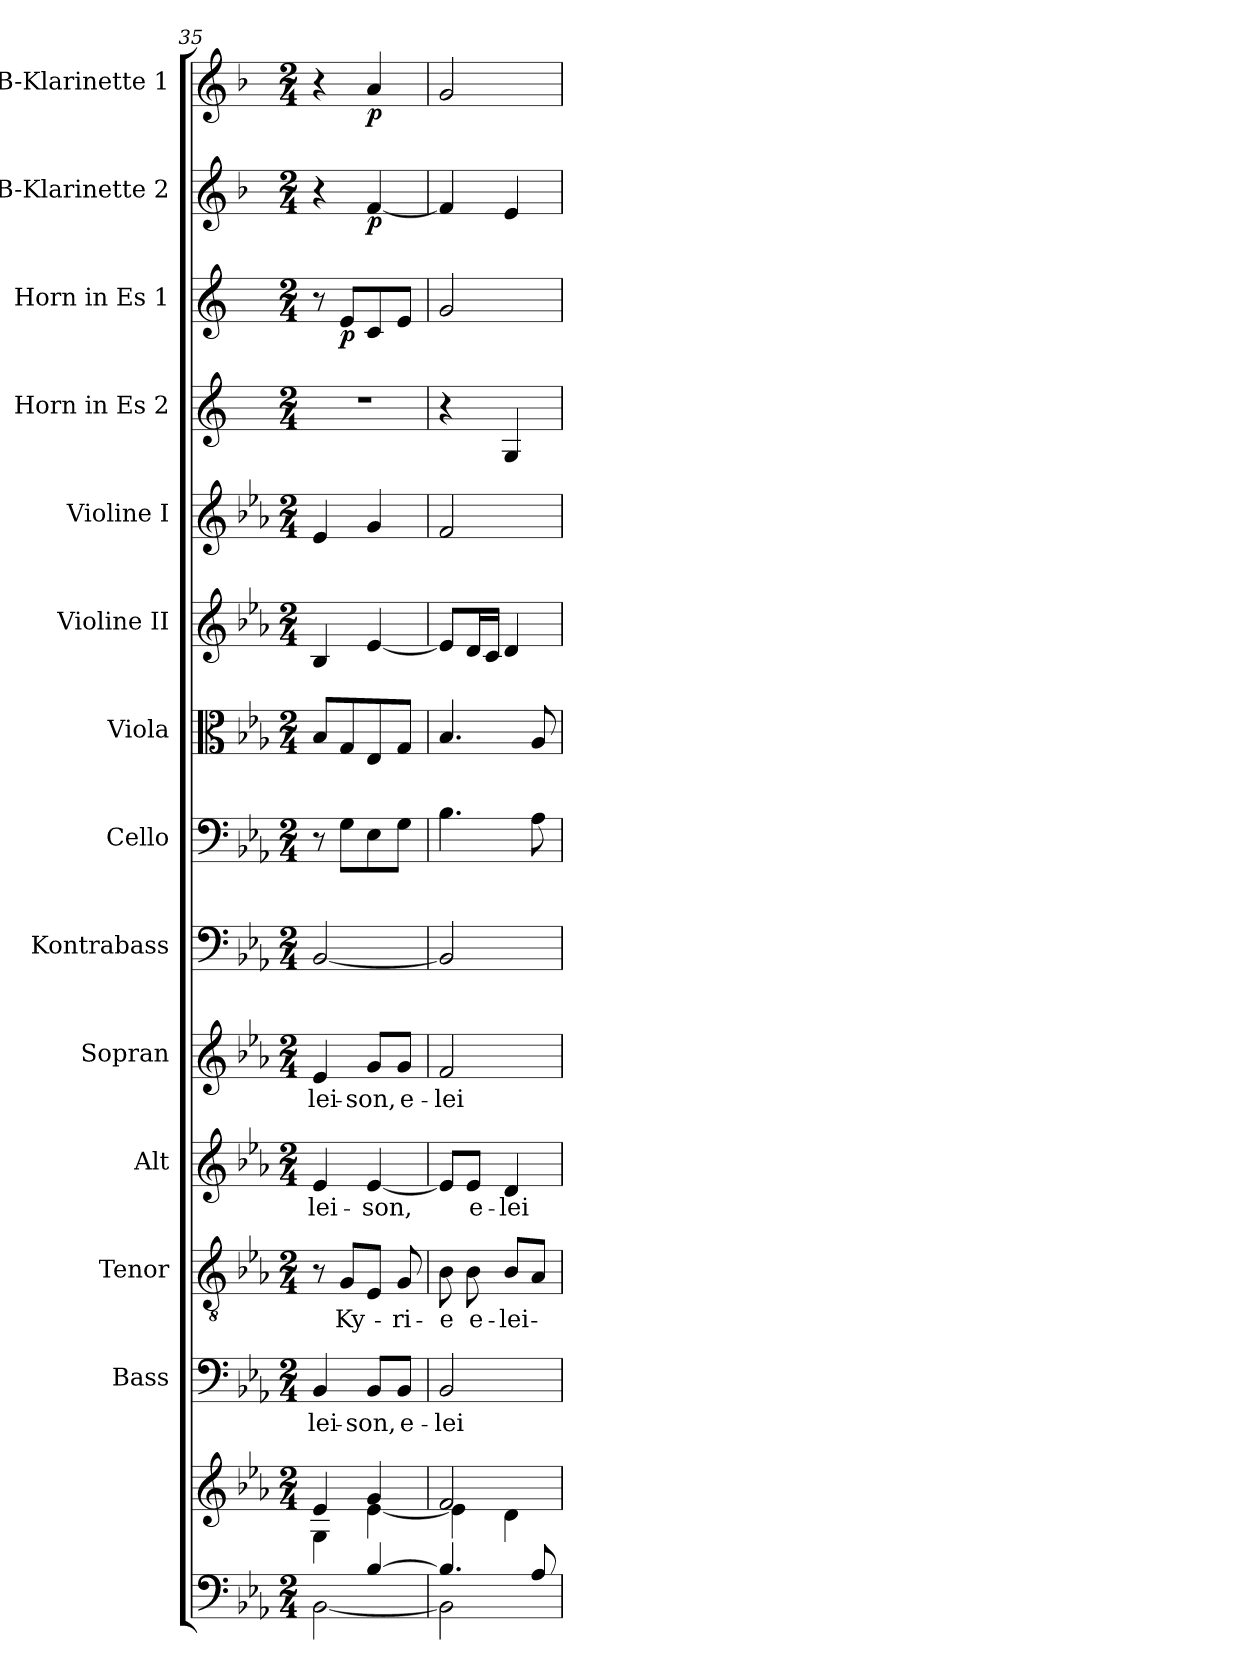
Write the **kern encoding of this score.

**kern	**kern	**kern	**text	**kern	**text	**kern	**text	**kern	**text	**kern	**kern	**kern	**kern	**kern	**kern	**kern	**dynam	**kern	**dynam	**kern	**dynam
*part14	*part14	*part13	*part13	*part12	*part12	*part11	*part11	*part10	*part10	*part9	*part8	*part7	*part6	*part5	*part4	*part3	*part3	*part2	*part2	*part1	*part1
*staff15	*staff14	*staff13	*staff13	*staff12	*staff12	*staff11	*staff11	*staff10	*staff10	*staff9	*staff8	*staff7	*staff6	*staff5	*staff4	*staff3	*staff3	*staff2	*staff2	*staff1	*staff1
*	*	*I"Bass	*	*I"Tenor	*	*I"Alt	*	*I"Sopran	*	*I"Kontrabass	*I"Cello	*I"Viola	*I"Violine II	*I"Violine I	*I"Horn in Es 2	*I"Horn in Es 1	*	*I"B-Klarinette 2	*	*I"B-Klarinette 1	*
*	*	*I'B.	*	*I'T.	*	*I'A.	*	*I'S.	*	*I'Kb.	*	*I'Vla.	*I'Vl. II	*I'Vl. I	*I'Hrn. 2	*I'Hrn. 1	*	*I'Kl. 2	*	*I'Kl. 1	*
*clefF4	*clefG2	*clefF4	*	*clefGv2	*	*clefG2	*	*clefG2	*	*clefF4	*clefF4	*clefC3	*clefG2	*clefG2	*clefG2	*clefG2	*	*clefG2	*	*clefG2	*
*	*	*	*	*	*	*	*	*	*	*ITrd7c12	*	*	*	*	*ITrd5c9	*ITrd5c9	*	*ITrd1c2	*	*ITrd1c2	*
*k[b-e-a-]	*k[b-e-a-]	*k[b-e-a-]	*	*k[b-e-a-]	*	*k[b-e-a-]	*	*k[b-e-a-]	*	*k[b-e-a-]	*k[b-e-a-]	*k[b-e-a-]	*k[b-e-a-]	*k[b-e-a-]	*k[b-e-a-]	*k[b-e-a-]	*	*k[b-e-a-]	*	*k[b-e-a-]	*
*E-:	*E-:	*E-:	*	*E-:	*	*E-:	*	*E-:	*	*E-:	*E-:	*E-:	*E-:	*E-:	*E-:	*E-:	*	*E-:	*	*E-:	*
*M2/4	*M2/4	*M2/4	*	*M2/4	*	*M2/4	*	*M2/4	*	*M2/4	*M2/4	*M2/4	*M2/4	*M2/4	*M2/4	*M2/4	*	*M2/4	*	*M2/4	*
=35	=35	=35	=35	=35	=35	=35	=35	=35	=35	=35	=35	=35	=35	=35	=35	=35	=35	=35	=35	=35	=35
*^	*^	*	*	*	*	*	*	*	*	*	*	*	*	*	*	*	*	*	*	*	*
!	!	!	!	!	!LO:LY:b	!	!	!	!LO:LY:b	!	!LO:LY:b	!	!	!	!	!	!	!	!	!	!	!	!
4ryy	[<2BB-\	4e-/	4G\	4BB-/	-lei-	8r	.	4e-/	-lei-	4e-/	-lei-	[2BBB-/	8r	8B-/L	4B-/	4e-/	2r	8r	.	4r	.	4r	.
!	!	!	!	!	!	!	!LO:LY:b	!	!	!	!	!	!	!	!	!	!	!	!LO:DY:b	!	!	!	!
.	.	.	.	.	.	8G/L	Ky-	.	.	.	.	.	8G\L	8G/	.	.	.	8G/L	p	.	.	.	.
!	!	!	!	!	!LO:LY:b	!	!	!	!LO:LY:b	!	!LO:LY:b	!	!	!	!	!	!	!	!	!	!LO:DY:b	!	!LO:DY:b
[>4B-/	.	4g/	[<4e-\	8BB-/L	-son,	8E-/J	.	[4e-/	-son,	8g/L	-son,	.	8E-\	8E-/	[4e-/	4g/	.	8E-/	.	[4e-/	p	4g/	p
!	!	!	!	!	!LO:LY:b	!	!LO:LY:b	!	!	!	!LO:LY:b	!	!	!	!	!	!	!	!	!	!	!	!
.	.	.	.	8BB-/J	e-	8G/	-ri-	.	.	8g/J	e-	.	8G\J	8G/J	.	.	.	8G/J	.	.	.	.	.
=36	=36	=36	=36	=36	=36	=36	=36	=36	=36	=36	=36	=36	=36	=36	=36	=36	=36	=36	=36	=36	=36	=36	=36
!	!	!	!	!	!LO:LY:b	!	!LO:LY:b	!	!	!	!LO:LY:b	!	!	!	!	!	!	!	!	!	!	!	!
4.B-/]	2BB-\]	2f/	4e-\]	2BB-/	-lei-	8B-\	-e	8e-/L]	.	2f/	-lei-	2BBB-/]	4.B-\	4.B-/	8e-/L]	2f/	4r	2B-/	.	4e-/]	.	2f/	.
!	!	!	!	!	!	!	!LO:LY:b	!	!LO:LY:b	!	!	!	!	!	!	!	!	!	!	!	!	!	!
.	.	.	.	.	.	8B-\	e-	8e-/J	e-	.	.	.	.	.	16d/L	.	.	.	.	.	.	.	.
.	.	.	.	.	.	.	.	.	.	.	.	.	.	.	16c/JJ	.	.	.	.	.	.	.	.
!	!	!	!	!	!	!	!LO:LY:b	!	!LO:LY:b	!	!	!	!	!	!	!	!	!	!	!	!	!	!
.	.	.	4d\	.	.	8B-/L	-lei-	4d/	-lei-	.	.	.	.	.	4d/	.	4BB-/	.	.	4d/	.	.	.
8A-/	.	.	.	.	.	8A-/J	.	.	.	.	.	.	8A-\	8A-/	.	.	.	.	.	.	.	.	.
*v	*v	*	*	*	*	*	*	*	*	*	*	*	*	*	*	*	*	*	*	*	*	*	*
*	*v	*v	*	*	*	*	*	*	*	*	*	*	*	*	*	*	*	*	*	*	*	*
=	=	=	=	=	=	=	=	=	=	=	=	=	=	=	=	=	=	=	=	=	=
*-	*-	*-	*-	*-	*-	*-	*-	*-	*-	*-	*-	*-	*-	*-	*-	*-	*-	*-	*-	*-	*-
